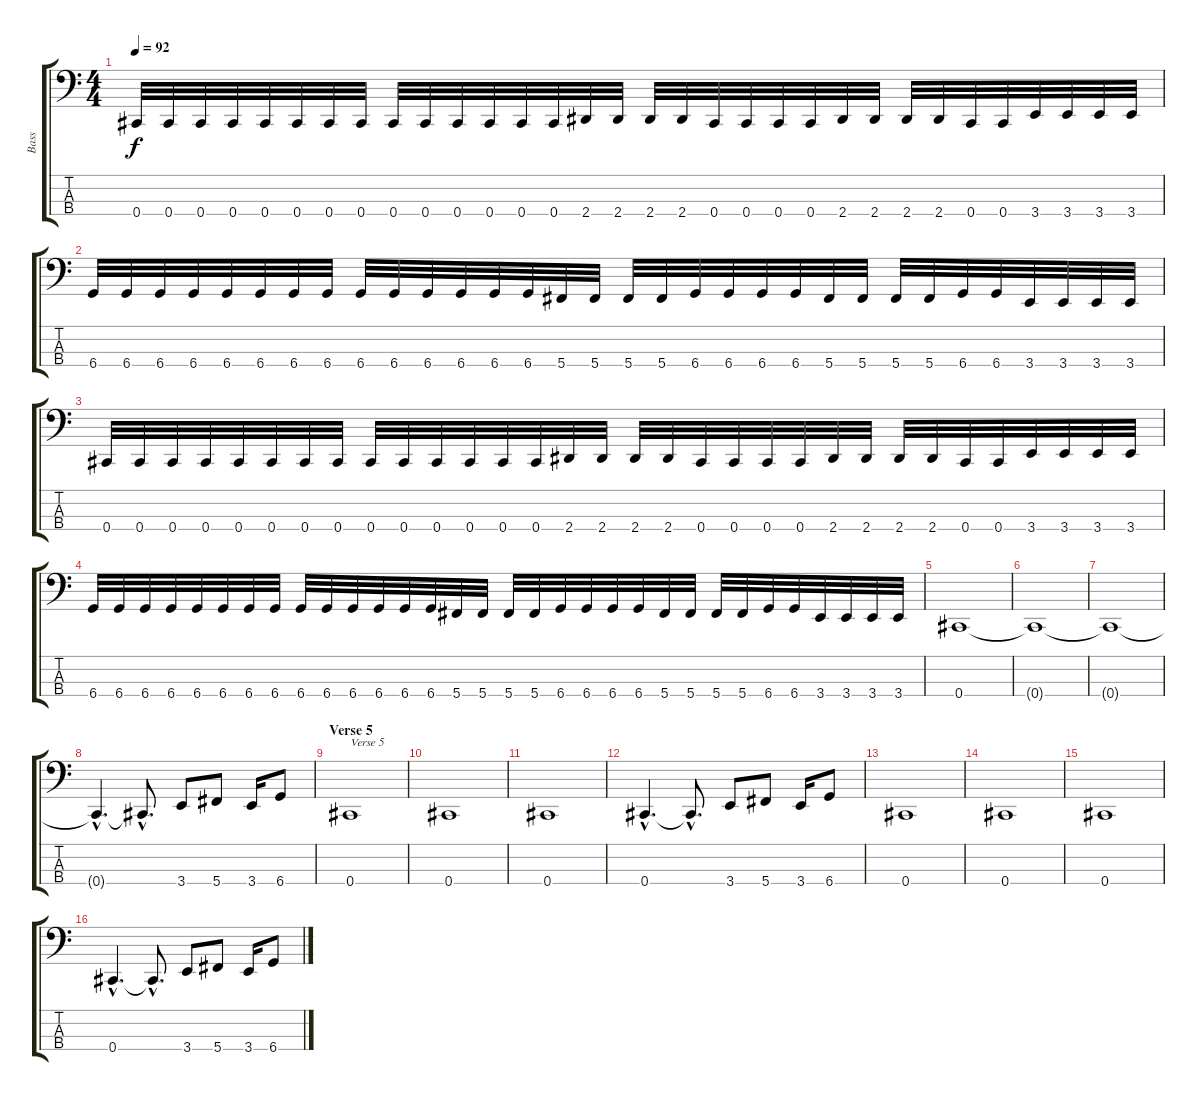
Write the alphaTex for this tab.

\track ("Bass" "Bass") {instrument electricbasspick}
\staff {score tabs}
\tuning (E2 B1 Gb1 Db1) {hide}
\ts (4 4)
\tempo 92
\clef f4
\ks c
0.4.32{dy f} 0.4.32 0.4.32 0.4.32 0.4.32 0.4.32 0.4.32 0.4.32 0.4.32 0.4.32 0.4.32 0.4.32 0.4.32 0.4.32 2.4.32 2.4.32 2.4.32 2.4.32 0.4.32 0.4.32 0.4.32 0.4.32 2.4.32 2.4.32 2.4.32 2.4.32 0.4.32 0.4.32 3.4.32 3.4.32 3.4.32 3.4.32 |
6.4.32 6.4.32 6.4.32 6.4.32 6.4.32 6.4.32 6.4.32 6.4.32 6.4.32 6.4.32 6.4.32 6.4.32 6.4.32 6.4.32 5.4.32 5.4.32 5.4.32 5.4.32 6.4.32 6.4.32 6.4.32 6.4.32 5.4.32 5.4.32 5.4.32 5.4.32 6.4.32 6.4.32 3.4.32 3.4.32 3.4.32 3.4.32 |
0.4.32 0.4.32 0.4.32 0.4.32 0.4.32 0.4.32 0.4.32 0.4.32 0.4.32 0.4.32 0.4.32 0.4.32 0.4.32 0.4.32 2.4.32 2.4.32 2.4.32 2.4.32 0.4.32 0.4.32 0.4.32 0.4.32 2.4.32 2.4.32 2.4.32 2.4.32 0.4.32 0.4.32 3.4.32 3.4.32 3.4.32 3.4.32 |
6.4.32 6.4.32 6.4.32 6.4.32 6.4.32 6.4.32 6.4.32 6.4.32 6.4.32 6.4.32 6.4.32 6.4.32 6.4.32 6.4.32 5.4.32 5.4.32 5.4.32 5.4.32 6.4.32 6.4.32 6.4.32 6.4.32 5.4.32 5.4.32 5.4.32 5.4.32 6.4.32 6.4.32 3.4.32 3.4.32 3.4.32 3.4.32 |
0.4.1 |
0.4{t}.1 |
0.4{t}.1 |
0.4{hac t}.4{d} 0.4{hac t}.8{d} 3.4.8 5.4.8 3.4.16 6.4.8 |
\section ("" "Verse 5")
0.4.1{txt "Verse 5"} |
0.4.1 |
0.4.1 |
0.4{hac}.4{d} 0.4{hac t}.8{d} 3.4.8 5.4.8 3.4.16 6.4.8 |
0.4.1 |
0.4.1 |
0.4.1 |
0.4{hac}.4{d} 0.4{hac t}.8{d} 3.4.8 5.4.8 3.4.16 6.4.8
